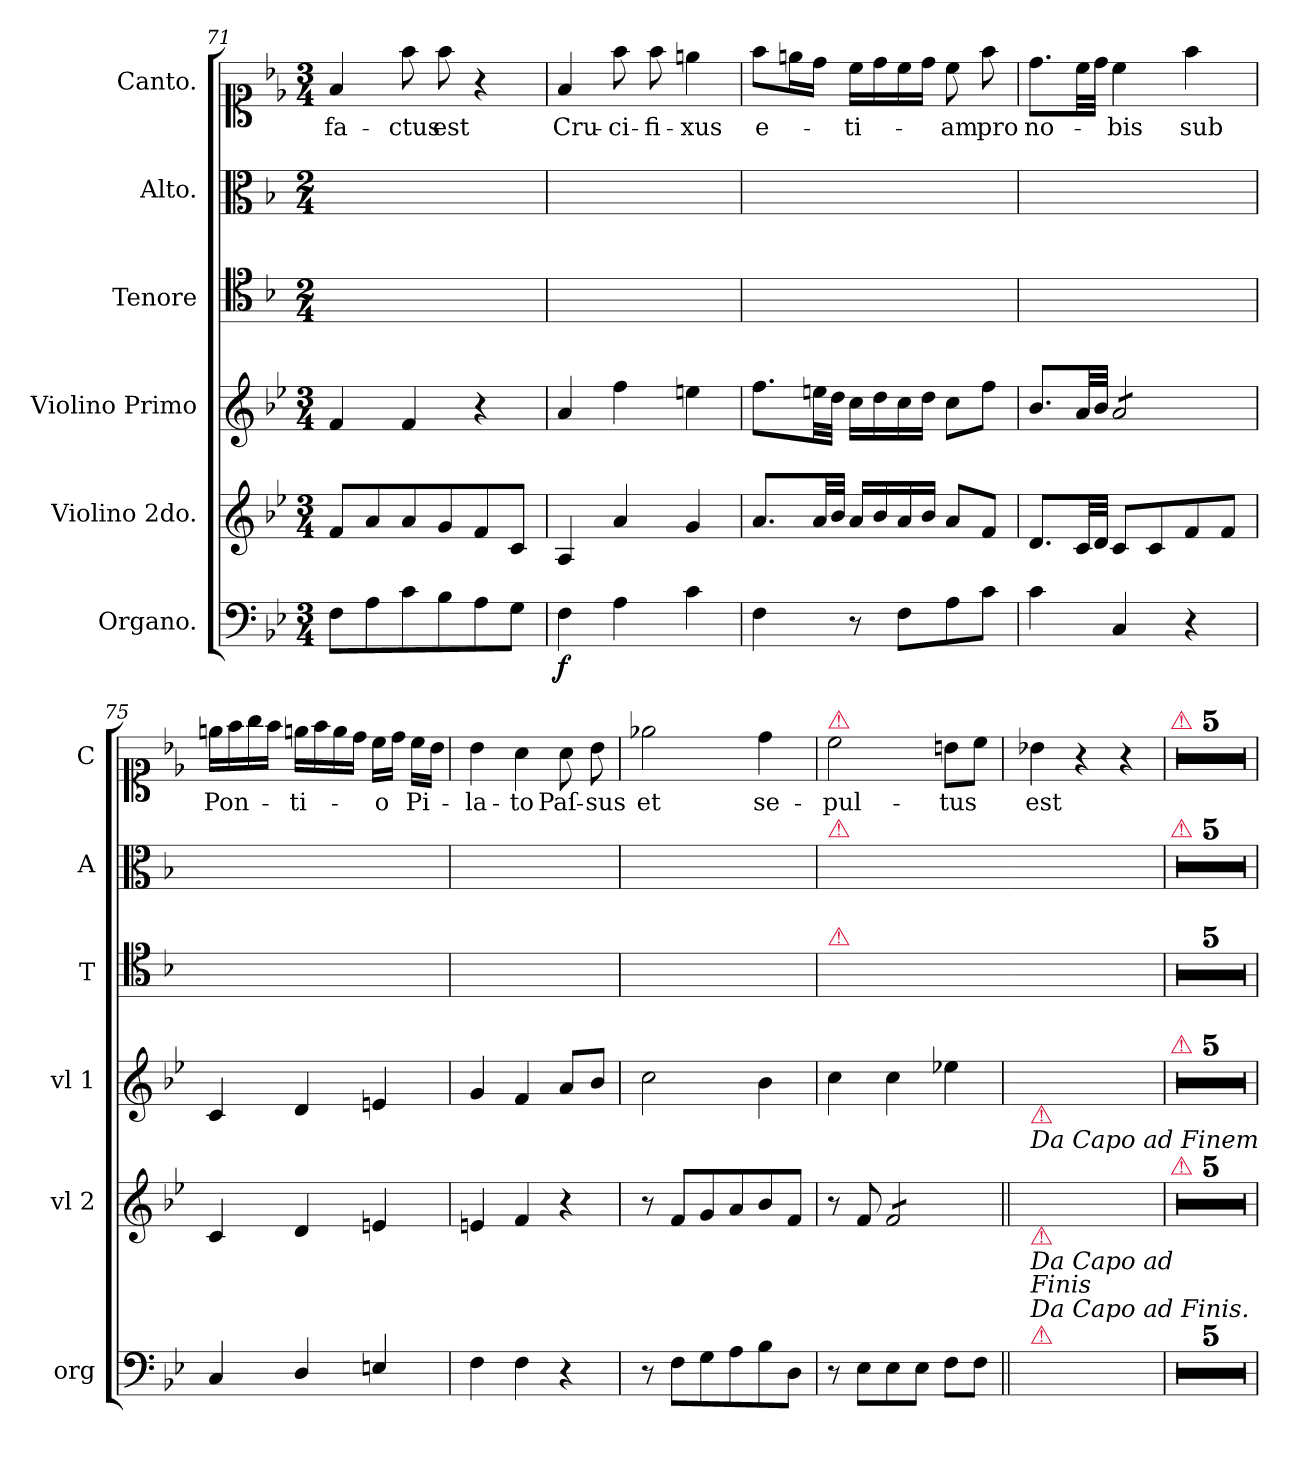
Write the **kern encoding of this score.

**kern	**dynam	**kern	**kern	**kern	**kern	**kern	**text
*part6	*part6	*part5	*part4	*part3	*part2	*part1	*part1
*staff6	*staff6	*staff5	*staff4	*staff3	*staff2	*staff1	*staff1
*I"Organo.	*	*I"Violino 2do.	*I"Violino Primo	*I"Tenore	*I"Alto.	*I"Canto.	*
*I'org	*	*I'vl 2	*I'vl 1	*I'T	*I'A	*I'C	*
*clefF4	*	*clefG2	*clefG2	*clefC4	*clefC3	*clefC1	*
*k[b-e-]	*	*k[b-e-]	*k[b-e-]	*k[b-]	*k[b-]	*k[b-e-]	*
*B-:	*	*B-:	*B-:	*F:	*F:	*B-:	*
*M3/4	*	*M3/4	*M3/4	*M2/4	*M2/4	*M3/4	*
=71	=71	=71	=71	=71	=71	=71	=71
8F\L	.	8f/L	4f/	2.ryy	2.ryy	4f/	fa-
8A\	.	8a/	.	.	.	.	.
8c\	.	8a/	4f/	.	.	8ff\	-ctus
8B-\	.	8g/	.	.	.	8ff\	est
8A\	.	8f/	4r	.	.	4r	.
8G\J	.	8c/J	.	.	.	.	.
=72	=72	=72	=72	=72	=72	=72	=72
!	!LO:DY:b	!	!	!	!	!	!
4F\	f	4A/	4a/	2.ryy	2.ryy	4f/	Cru-
4A\	.	4a/	4ff\	.	.	8ff\	-ci-
.	.	.	.	.	.	8ff\	-fi-
4c\	.	4g/	4een\	.	.	4een\	-xus
=73	=73	=73	=73	=73	=73	=73	=73
4F\	.	8.a/L	8.ff\L	2.ryy	2.ryy	8ff\L	e-
.	.	.	.	.	.	16een\L	.
.	.	32a/LL	32een\LL	.	.	16dd\JJ	.
.	.	32b-/JJJ	32dd\JJJ	.	.	.	.
8r	.	16a/LL	16cc\LL	.	.	16cc\LL	-ti-
.	.	16b-/	16dd\	.	.	16dd\	.
8F\L	.	16a/	16cc\	.	.	16cc\	.
.	.	16b-/JJ	16dd\JJ	.	.	16dd\JJ	.
8A\	.	8a/L	8cc\L	.	.	8cc\	-am
8c\J	.	8f/J	8ff\J	.	.	8ff\	pro
=74	=74	=74	=74	=74	=74	=74	=74
4c\	.	8.d/L	8.b-/L	2.ryy	2.ryy	8.dd\L	no-
.	.	32c/LL	32a/LL	.	.	32cc\LL	.
.	.	32d/JJJ	32b-/JJJ	.	.	32dd\JJJ	.
*	*	*	*tremolo	*	*	*	*
4C/	.	8c/L	8a/L	.	.	4cc\	-bis
.	.	8c/	8a/	.	.	.	.
4r	.	8f/	8a/	.	.	4ff\	sub
.	.	8f/J	8a/J	.	.	.	.
*	*	*	*Xtremolo	*	*	*	*
=75	=75	=75	=75	=75	=75	=75	=75
4C/	.	4c/	4c/	2.ryy	2.ryy	16een\LL	Pon-
.	.	.	.	.	.	16ff\	.
.	.	.	.	.	.	16gg\	.
.	.	.	.	.	.	16ff\JJ	.
4D/	.	4d/	4d/	.	.	16een\LL	-ti-
.	.	.	.	.	.	16ff\	.
.	.	.	.	.	.	16ee\	.
.	.	.	.	.	.	16dd\JJ	.
4En/	.	4en/	4en/	.	.	16cc\LL	-o
.	.	.	.	.	.	16dd\JJ	.
.	.	.	.	.	.	16cc\LL	Pi-
.	.	.	.	.	.	16b-\JJ	.
=76	=76	=76	=76	=76	=76	=76	=76
4F\	.	4en	4g/	2.ryy	2.ryy	4b-\	-la-
4F\	.	4f/	4f/	.	.	4a\	-to
4r	.	4r	8a/L	.	.	8a\	Paſ-
.	.	.	8b-/J	.	.	8b-\	-sus
=77	=77	=77	=77	=77	=77	=77	=77
8r	.	8r	2cc\	2.ryy	2.ryy	2ee-X\	et
8F\L	.	8f/L	.	.	.	.	.
8G\	.	8g/	.	.	.	.	.
8A\	.	8a/	.	.	.	.	.
8B-\	.	8b-/	4b-\	.	.	4dd\	se-
8D\J	.	8f/J	.	.	.	.	.
=78	=78	=78	=78	=78	=78	=78	=78
8r	.	8r	4cc\	2.ryy	2.ryy	2cc\	-pul-
8E-\L	.	8f/	.	.	.	.	.
*	*	*tremolo	*	*	*	*	*
8E-\	.	8f/L	4cc\	.	.	.	.
8E-\J	.	8f/	.	.	.	.	.
8F\L	.	8f/	4ee-X\	.	.	8bn\L	-tus
8F\J	.	8f/J	.	.	.	8cc\J	.
*	*	*Xtremolo	*	*	*	*	*
!	!	!	!	!	!	!LO:TX:a:color=crimson:t=⚠	!
!	!	!	!	!	!LO:TX:a:color=crimson:t=⚠	!	!
!	!	!	!	!LO:TX:a:color=crimson:t=⚠	!	!	!
=79||	=79	=79||	=79	=79	=79	=79	=79
!	!	!	!LO:TX:b:color=crimson:t=⚠	!	!	!	!
!	!	!	!LO:TX:b:i:t=Da Capo  ad Finem	!	!	!	!
!	!	!LO:TX:b:color=crimson:t=⚠	!	!	!	!	!
!	!	!LO:TX:b:i:t=Da Capo  ad \nFinis	!	!	!	!	!
!LO:TX:a:color=crimson:t=⚠	!	!	!	!	!	!	!
!LO:TX:a:i:t=Da Capo ad Finis.	!	!	!	!	!	!	!
2.ryy	.	2.ryy	2.ryy	2.ryy	2.ryy	4b-X\	est
.	.	.	.	.	.	4r	.
.	.	.	.	.	.	4r	.
=80	=80	=80	=80	=80	=80	=80	=80
!	!	!	!	!	!	!LO:TX:a:color=crimson:t=⚠	!
!	!	!	!	!	!LO:TX:a:color=crimson:t=⚠	!	!
!	!	!	!LO:TX:a:color=crimson:t=⚠	!	!	!	!
!	!	!LO:TX:a:color=crimson:t=⚠	!	!	!	!	!
2.ryy	.	2.ryy	2.ryy	2.ryy	2.ryy	2.r	.
=81	=81	=81	=81	=81	=81	=81	=81
2.ryy	.	2.ryy	2.ryy	2.ryy	2.ryy	2.r	.
=82	=82	=82	=82	=82	=82	=82	=82
2.ryy	.	2.ryy	2.ryy	2.ryy	2.ryy	2.r	.
=83	=83	=83	=83	=83	=83	=83	=83
2.ryy	.	2.ryy	2.ryy	2.ryy	2.ryy	2.r	.
=84	=84	=84	=84	=84	=84	=84	=84
2.ryy	.	2.ryy	2.ryy	2.ryy	2.ryy	2.r	.
=	=	=	=	=	=	=	=
*-	*-	*-	*-	*-	*-	*-	*-
